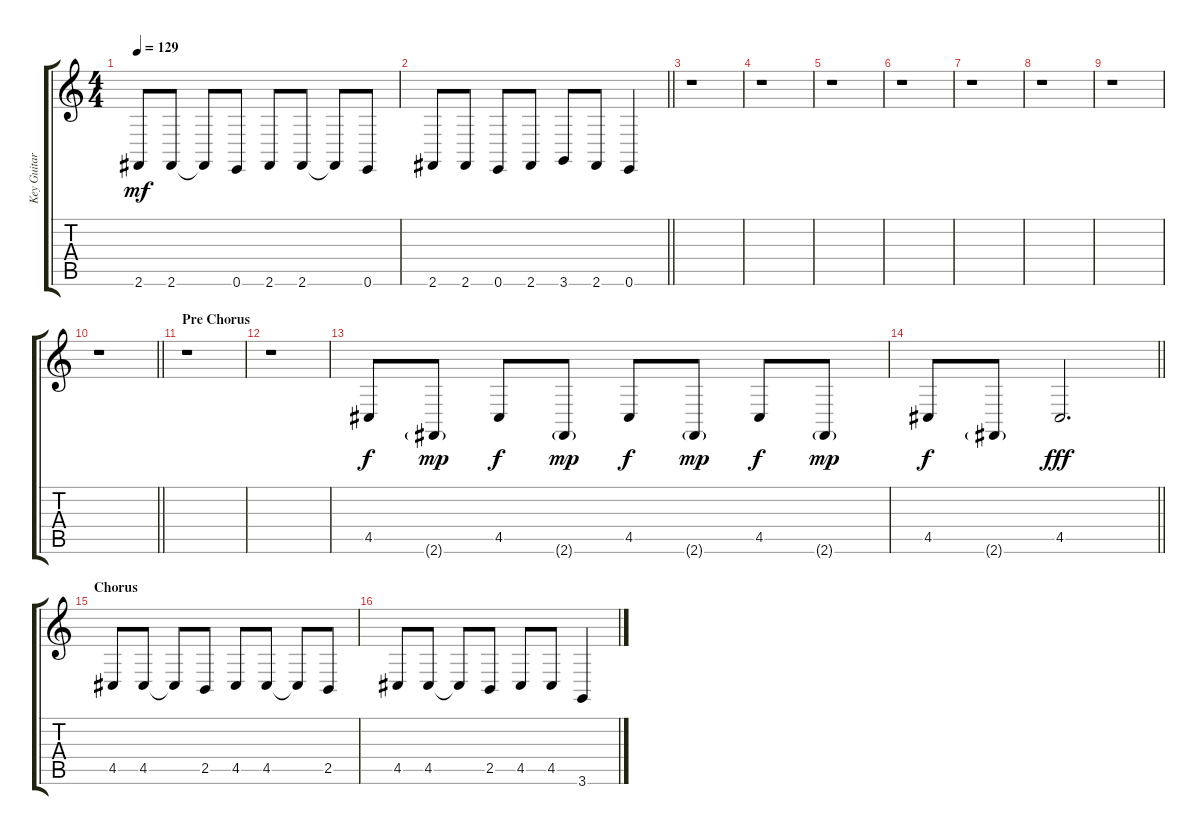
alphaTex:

\track ("Key Guitar" "Key Guitar") {instrument clavinet}
\staff {score tabs}
\tuning (E4 B3 G3 D3 A2 E2) {hide}
\ts (4 4)
\tempo 129
\clef g2
\ks c
2.6.8{dy mf} 2.6.8 2.6{t}.8 0.6.8 2.6.8 2.6.8 2.6{t}.8 0.6.8 |
\barLineRight lightlight
2.6.8 2.6.8 0.6.8 2.6.8 3.6.8 2.6.8 0.6.4 |
r.1 |
r.1 |
r.1 |
r.1 |
r.1 |
r.1 |
r.1 |
\barLineRight lightlight
r.1 |
\section ("" "Pre Chorus")
r.1 |
r.1 |
4.5.8{dy f} 2.6{g}.8{dy mp} 4.5.8{dy f} 2.6{g}.8{dy mp} 4.5.8{dy f} 2.6{g}.8{dy mp} 4.5.8{dy f} 2.6{g}.8{dy mp} |
\barLineRight lightlight
4.5.8{dy f} 2.6{g}.8 4.5.2{d dy fff} |
\section ("" "Chorus")
4.5.8 4.5.8 4.5{t}.8 2.5.8 4.5.8 4.5.8 4.5{t}.8 2.5.8 |
4.5.8 4.5.8 4.5{t}.8 2.5.8 4.5.8 4.5.8 3.6.4
